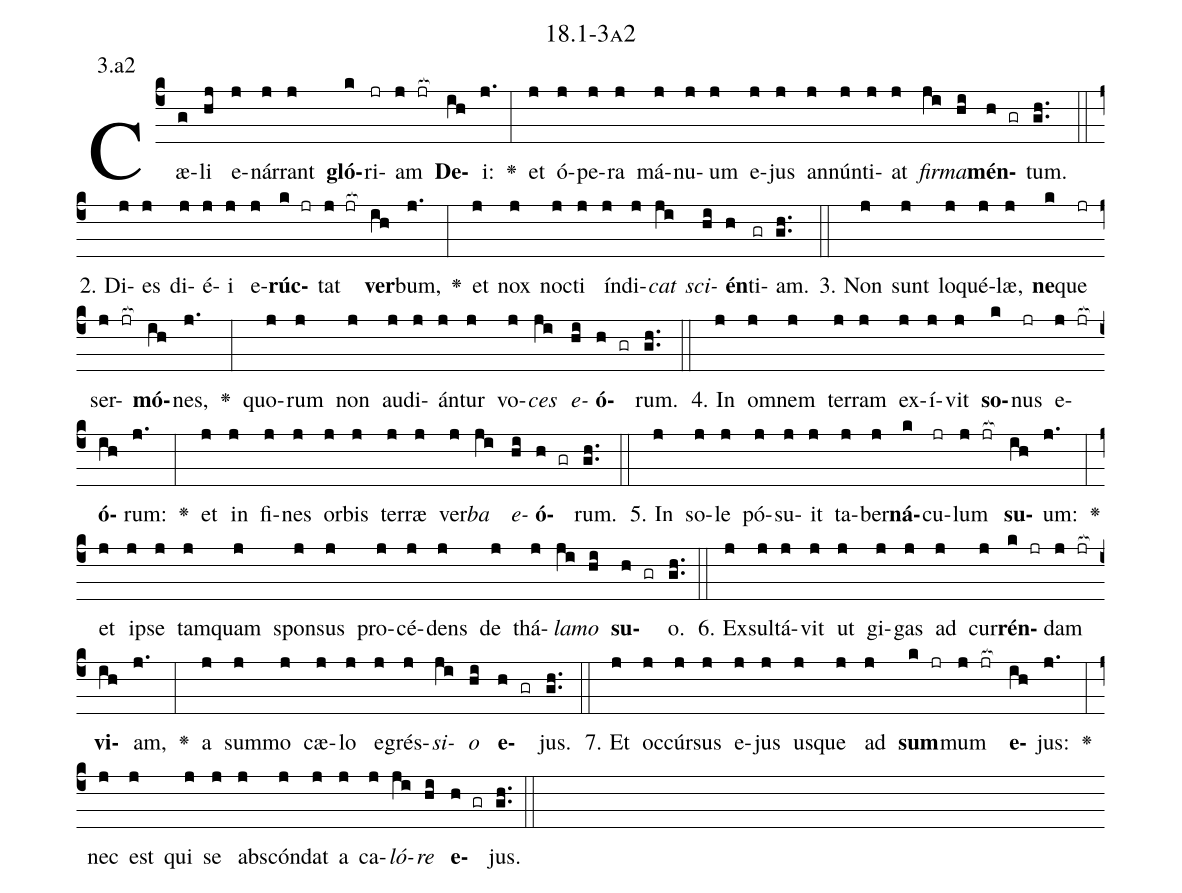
name: 18.1-3a2;
annotation: 3.a2;
%%
(c4)Cæ(g)li(hj) e(j)nár(j)rant(j) <b>gló</b>(k)ri(jr)am(j jr[ocb:1{]) <b>De</b>(ih[ocb:0}])i:(j.) <v>\greheightstar</v>(:) et(j) ó(j)pe(j)ra(j) má(j)nu(j)um(j) e(j)jus(j) an(j)nún(j)ti(j)at(j) <i>fir</i>(ji)<i>ma</i>(hi)<b>mén</b>(h gr)tum.(gh..) (::)
2. Di(j)es(j) di(j)é(j)i(j) e(j)<b>rúc</b>(k jr)tat(j jr[ocb:1{]) <b>ver</b>(ih[ocb:0}])bum,(j.) <v>\greheightstar</v>(:) et(j) nox(j) noc(j)ti(j) ín(j)di(j)<i>cat</i>(ji) <i>sci</i>(hi)<b>én</b>(h)ti(gr)am.(gh..) (::)
3. Non(j) sunt(j) lo(j)qué(j)læ,(j) <b>ne</b>(k)que(jr) ser(j jr[ocb:1{])<b>mó</b>(ih[ocb:0}])nes,(j.) <v>\greheightstar</v>(:) quo(j)rum(j) non(j) au(j)di(j)án(j)tur(j) vo(j)<i>ces</i>(ji) <i>e</i>(hi)<b>ó</b>(h gr)rum.(gh..) (::)
4. In(j) om(j)nem(j) ter(j)ram(j) ex(j)í(j)vit(j) <b>so</b>(k)nus(jr) e(j jr[ocb:1{])<b>ó</b>(ih[ocb:0}])rum:(j.) <v>\greheightstar</v>(:) et(j) in(j) fi(j)nes(j) or(j)bis(j) ter(j)ræ(j) ver(j)<i>ba</i>(ji) <i>e</i>(hi)<b>ó</b>(h gr)rum.(gh..) (::)
5. In(j) so(j)le(j) pó(j)su(j)it(j) ta(j)ber(j)<b>ná</b>(k)cu(jr)lum(j jr[ocb:1{]) <b>su</b>(ih[ocb:0}])um:(j.) <v>\greheightstar</v>(:) et(j) ip(j)se(j) tam(j)quam(j) spon(j)sus(j) pro(j)cé(j)dens(j) de(j) thá(j)<i>la</i>(ji)<i>mo</i>(hi) <b>su</b>(h gr)o.(gh..) (::)
6. Ex(j)sul(j)tá(j)vit(j) ut(j) gi(j)gas(j) ad(j) cur(j)<b>rén</b>(k jr)dam(j jr[ocb:1{]) <b>vi</b>(ih[ocb:0}])am,(j.) <v>\greheightstar</v>(:) a(j) sum(j)mo(j) cæ(j)lo(j) e(j)grés(j)<i>si</i>(ji)<i>o</i>(hi) <b>e</b>(h gr)jus.(gh..) (::)
7. Et(j) oc(j)cúr(j)sus(j) e(j)jus(j) us(j)que(j) ad(j) <b>sum</b>(k jr)mum(j jr[ocb:1{]) <b>e</b>(ih[ocb:0}])jus:(j.) <v>\greheightstar</v>(:) nec(j) est(j) qui(j) se(j) abs(j)cón(j)dat(j) a(j) ca(j)<i>ló</i>(ji)<i>re</i>(hi) <b>e</b>(h gr)jus.(gh..) (::)
